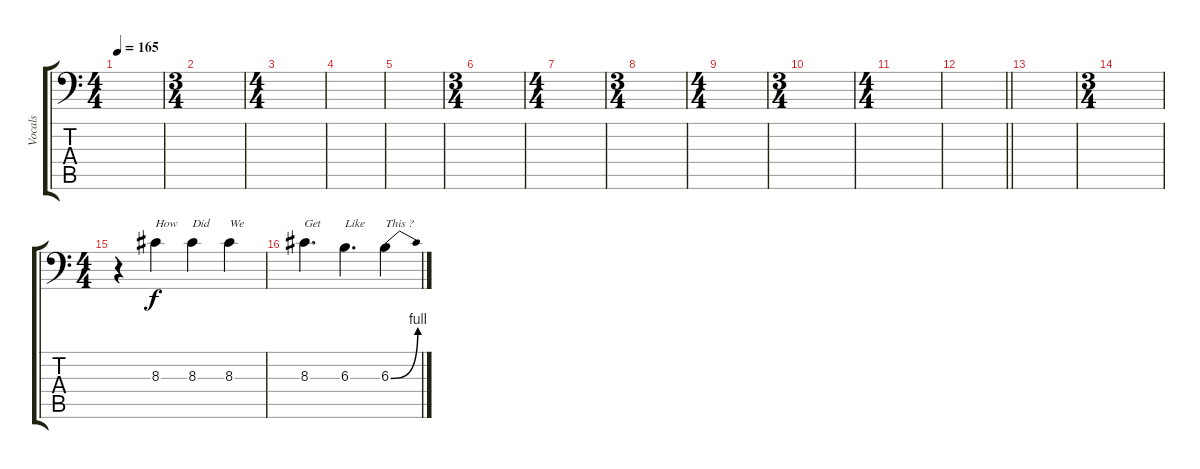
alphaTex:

\track ("Vocals" "Vocals") {instrument bassoon}
\staff {score tabs}
\tuning (D4 A3 F3 C3 G2 A1) {hide}
\ts (4 4)
\tempo 165
\clef f4
\ks c
|
\ts (3 4)
|
\ts (4 4)
|
|
|
\ts (3 4)
|
\ts (4 4)
|
\ts (3 4)
|
\ts (4 4)
|
\ts (3 4)
|
\ts (4 4)
|
\barLineRight lightlight
|
\section ("" "")
|
\ts (3 4)
|
\ts (4 4)
r.4{volume 13} 8.3.4{txt "How"} 8.3.4{txt "Did"} 8.3.4{txt "We"} |
8.3.4{d txt "Get"} 6.3.4{d txt "Like"} 6.3{be (bend 0 0 60 4)}.4{txt "This ?"}
